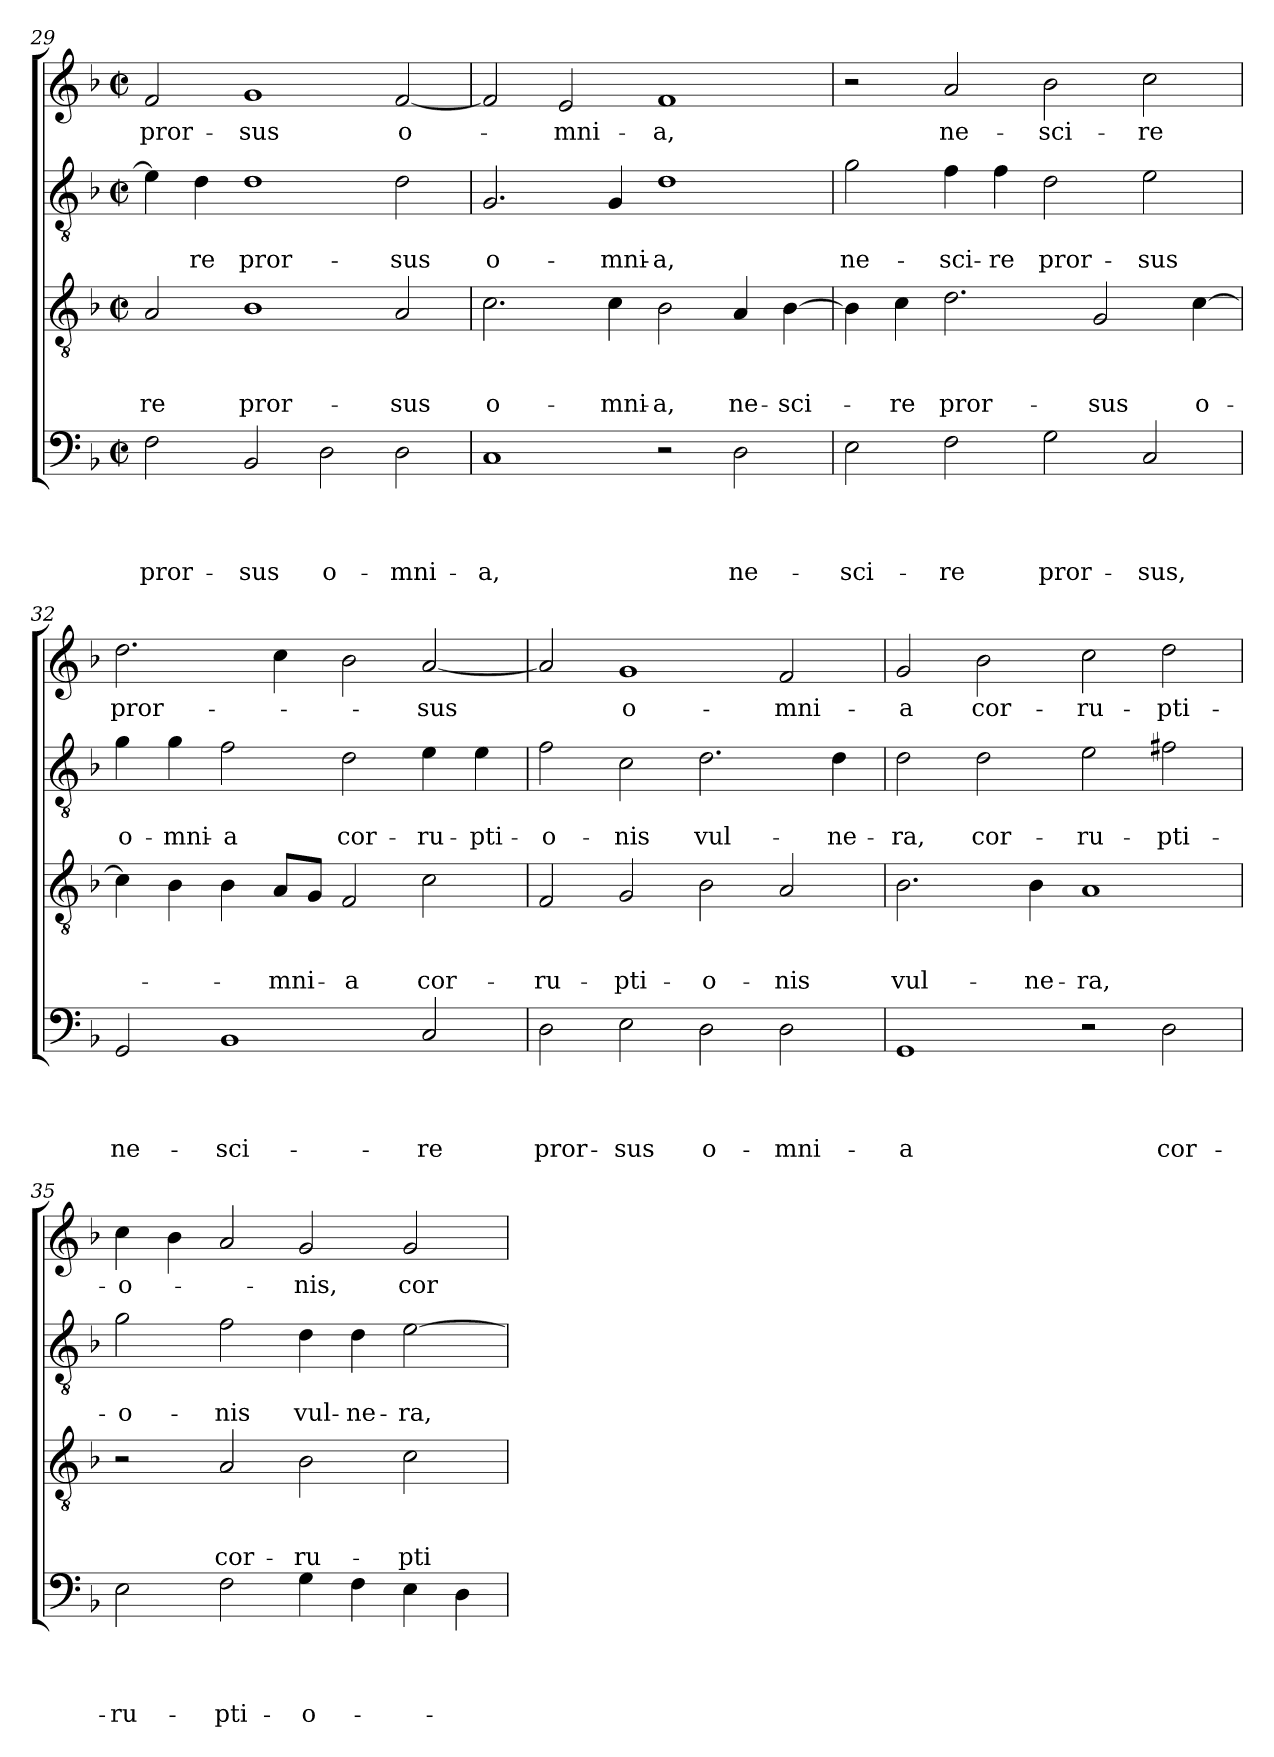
**kern	**text	**text	**text	**text	**kern	**text	**text	**text	**kern	**text	**text	**kern	**text
*part4	*part4	*part4	*part4	*part4	*part3	*part3	*part3	*part3	*part2	*part2	*part2	*part1	*part1
*staff4	*staff4	*staff4	*staff4	*staff4	*staff3	*staff3	*staff3	*staff3	*staff2	*staff2	*staff2	*staff1	*staff1
!!LO:LB:g=z
*clefF4	*	*	*	*	*clefGv2	*	*	*	*clefGv2	*	*	*clefG2	*
*k[b-]	*	*	*	*	*k[b-]	*	*	*	*k[b-]	*	*	*k[b-]	*
*F:	*	*	*	*	*F:	*	*	*	*F:	*	*	*F:	*
*M2/2	*	*	*	*	*M2/2	*	*	*	*M2/2	*	*	*M2/2	*
*met(c|)	*	*	*	*	*met(c|)	*	*	*	*met(c|)	*	*	*met(c|)	*
=29	=29	=29	=29	=29	=29	=29	=29	=29	=29	=29	=29	=29	=29
!	!	!	!	!LO:LY:b	!	!	!	!LO:LY:b	!	!	!	!	!LO:LY:b
2F\	.	.	.	pror-	2A/	.	.	-re	4e\]	.	.	2f/	pror-
!	!	!	!	!	!	!	!	!	!	!	!LO:LY:b	!	!
.	.	.	.	.	.	.	.	.	4d\	.	-re	.	.
!	!	!	!	!LO:LY:b	!	!	!	!LO:LY:b	!	!	!LO:LY:b	!	!LO:LY:b
2BB-/	.	.	.	-sus	1B-	.	.	pror-	1d	.	pror-	1g	-sus
!	!	!	!	!LO:LY:b	!	!	!	!	!	!	!	!	!
2D\	.	.	.	o-	.	.	.	.	.	.	.	.	.
!	!	!	!	!LO:LY:b	!	!	!	!LO:LY:b	!	!	!LO:LY:b	!	!LO:LY:b
2D\	.	.	.	-mni-	2A/	.	.	-sus	2d\	.	-sus	[2f/	o-
=30	=30	=30	=30	=30	=30	=30	=30	=30	=30	=30	=30	=30	=30
!	!	!	!	!LO:LY:b	!	!	!	!LO:LY:b	!	!	!LO:LY:b	!	!
1C	.	.	.	-a,	2.c\	.	.	o-	2.G/	.	o-	2f/]	.
!	!	!	!	!	!	!	!	!	!	!	!	!	!LO:LY:b
.	.	.	.	.	.	.	.	.	.	.	.	2e/	-mni-
!	!	!	!	!	!	!	!	!LO:LY:b	!	!	!LO:LY:b	!	!
.	.	.	.	.	4c\	.	.	-mni-	4G/	.	-mni-	.	.
!	!	!	!	!	!	!	!	!LO:LY:b	!	!	!LO:LY:b	!	!LO:LY:b
2r	.	.	.	.	2B-\	.	.	-a,	1d	.	-a,	1f	-a,
!	!	!	!	!LO:LY:b	!	!	!	!LO:LY:b	!	!	!	!	!
2D\	.	.	.	ne-	4A/	.	.	ne-	.	.	.	.	.
!	!	!	!	!	!	!	!	!LO:LY:b	!	!	!	!	!
.	.	.	.	.	[4B-\	.	.	-sci-	.	.	.	.	.
=31	=31	=31	=31	=31	=31	=31	=31	=31	=31	=31	=31	=31	=31
!	!	!	!	!LO:LY:b	!	!	!	!	!	!	!LO:LY:b	!	!
2E\	.	.	.	-sci-	4B-\]	.	.	.	2g\	.	ne-	2r	.
!	!	!	!	!	!	!	!	!LO:LY:b	!	!	!	!	!
.	.	.	.	.	4c\	.	.	-re	.	.	.	.	.
!	!	!	!	!LO:LY:b	!	!	!	!LO:LY:b	!	!	!LO:LY:b	!	!LO:LY:b
2F\	.	.	.	-re	2.d\	.	.	pror-	4f\	.	-sci-	2a/	ne-
!	!	!	!	!	!	!	!	!	!	!	!LO:LY:b	!	!
.	.	.	.	.	.	.	.	.	4f\	.	-re	.	.
!	!	!	!	!LO:LY:b	!	!	!	!	!	!	!LO:LY:b	!	!LO:LY:b
2G\	.	.	.	pror-	.	.	.	.	2d\	.	pror-	2b-\	-sci-
!	!	!	!	!	!	!	!	!LO:LY:b	!	!	!	!	!
.	.	.	.	.	2G/	.	.	-sus	.	.	.	.	.
!	!	!	!	!LO:LY:b	!	!	!	!	!	!	!LO:LY:b	!	!LO:LY:b
2C/	.	.	.	-sus,	.	.	.	.	2e\	.	-sus	2cc\	-re
!	!	!	!	!	!	!	!	!LO:LY:b	!	!	!	!	!
.	.	.	.	.	[4c\	.	.	o-	.	.	.	.	.
=32	=32	=32	=32	=32	=32	=32	=32	=32	=32	=32	=32	=32	=32
!	!	!	!	!LO:LY:b	!	!	!	!	!	!	!LO:LY:b	!	!LO:LY:b
2GG/	.	.	.	ne-	4c\]	.	.	.	4g\	.	o-	2.dd\	pror-
!	!	!	!	!	!	!	!	!	!	!	!LO:LY:b	!	!
.	.	.	.	.	4B-\	.	.	.	4g\	.	-mni-	.	.
!	!	!	!	!LO:LY:b	!	!	!	!	!	!	!LO:LY:b	!	!
1BB-	.	.	.	-sci-	4B-\	.	.	.	2f\	.	-a	.	.
!	!	!	!	!	!	!	!	!LO:LY:b	!	!	!	!	!
.	.	.	.	.	8A/L	.	.	-mni-	.	.	.	4cc\	.
.	.	.	.	.	8G/J	.	.	.	.	.	.	.	.
!	!	!	!	!	!	!	!	!LO:LY:b	!	!	!LO:LY:b	!	!
.	.	.	.	.	2F/	.	.	-a	2d\	.	cor-	2b-\	.
!	!	!	!	!LO:LY:b	!	!	!	!LO:LY:b	!	!	!LO:LY:b	!	!LO:LY:b
2C/	.	.	.	-re	2c\	.	.	cor-	4e\	.	-ru-	[2a/	-sus
!	!	!	!	!	!	!	!	!	!	!	!LO:LY:b	!	!
.	.	.	.	.	.	.	.	.	4e\	.	-pti-	.	.
!!LO:LB:g=z
=33	=33	=33	=33	=33	=33	=33	=33	=33	=33	=33	=33	=33	=33
!	!	!	!	!LO:LY:b	!	!	!	!LO:LY:b	!	!	!LO:LY:b	!	!
2D\	.	.	.	pror-	2F/	.	.	-ru-	2f\	.	-o-	2a/]	.
!	!	!	!	!LO:LY:b	!	!	!	!LO:LY:b	!	!	!LO:LY:b	!	!LO:LY:b
2E\	.	.	.	-sus	2G/	.	.	-pti-	2c\	.	-nis	1g	o-
!	!	!	!	!LO:LY:b	!	!	!	!LO:LY:b	!	!	!LO:LY:b	!	!
2D\	.	.	.	o-	2B-\	.	.	-o-	2.d\	.	vul-	.	.
!	!	!	!	!LO:LY:b	!	!	!	!LO:LY:b	!	!	!	!	!LO:LY:b
2D\	.	.	.	-mni-	2A/	.	.	-nis	.	.	.	2f/	-mni-
!	!	!	!	!	!	!	!	!	!	!	!LO:LY:b	!	!
.	.	.	.	.	.	.	.	.	4d\	.	-ne-	.	.
=34	=34	=34	=34	=34	=34	=34	=34	=34	=34	=34	=34	=34	=34
!	!	!	!	!LO:LY:b	!	!	!	!LO:LY:b	!	!	!LO:LY:b	!	!LO:LY:b
1GG	.	.	.	-a	2.B-\	.	.	vul-	2d\	.	-ra,	2g/	-a
!	!	!	!	!	!	!	!	!	!	!	!LO:LY:b	!	!LO:LY:b
.	.	.	.	.	.	.	.	.	2d\	.	cor-	2b-\	cor-
!	!	!	!	!	!	!	!	!LO:LY:b	!	!	!	!	!
.	.	.	.	.	4B-\	.	.	-ne-	.	.	.	.	.
!	!	!	!	!	!	!	!	!LO:LY:b	!	!	!LO:LY:b	!	!LO:LY:b
2r	.	.	.	.	1A	.	.	-ra,	2e\	.	-ru-	2cc\	-ru-
!	!	!	!	!LO:LY:b	!	!	!	!	!	!	!LO:LY:b	!	!LO:LY:b
2D\	.	.	.	cor-	.	.	.	.	2f#X\	.	-pti-	2dd\	-pti-
=35	=35	=35	=35	=35	=35	=35	=35	=35	=35	=35	=35	=35	=35
!	!	!	!	!LO:LY:b	!	!	!	!	!	!	!LO:LY:b	!	!LO:LY:b
2E\	.	.	.	-ru-	2r	.	.	.	2g\	.	-o-	4cc\	-o-
.	.	.	.	.	.	.	.	.	.	.	.	4b-\	.
!	!	!	!	!LO:LY:b	!	!	!	!LO:LY:b	!	!	!LO:LY:b	!	!
2F\	.	.	.	-pti-	2A/	.	.	cor-	2f\	.	-nis	2a/	.
!	!	!	!	!LO:LY:b	!	!	!	!LO:LY:b	!	!	!LO:LY:b	!	!LO:LY:b
4G\	.	.	.	-o-	2B-\	.	.	-ru-	4d\	.	vul-	2g/	-nis,
!	!	!	!	!	!	!	!	!	!	!	!LO:LY:b	!	!
4F\	.	.	.	.	.	.	.	.	4d\	.	-ne-	.	.
!	!	!	!	!	!	!	!	!LO:LY:b	!	!	!LO:LY:b	!	!LO:LY:b
4E\	.	.	.	.	2c\	.	.	-pti-	[2e\	.	-ra,	2g/	cor-
4D\	.	.	.	.	.	.	.	.	.	.	.	.	.
=	=	=	=	=	=	=	=	=	=	=	=	=	=
*-	*-	*-	*-	*-	*-	*-	*-	*-	*-	*-	*-	*-	*-
